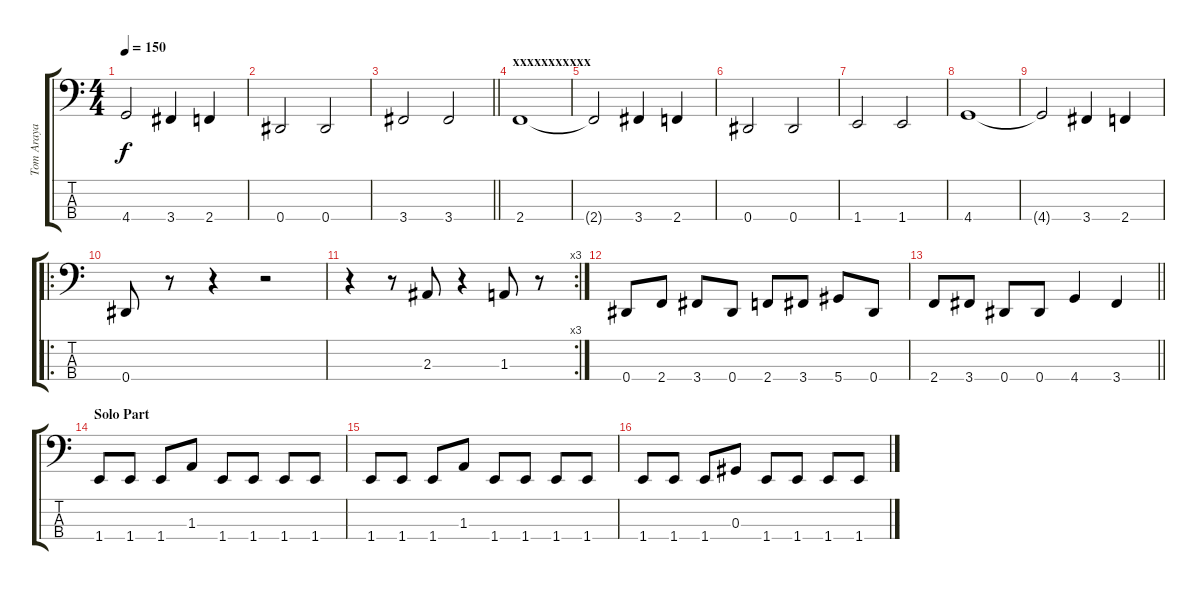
\track ("Tom Araya (Bass)" "Tom Araya ") {instrument electricbasspick}
\staff {score tabs}
\tuning (Gb2 Db2 Ab1 Eb1) {hide}
\ts (4 4)
\tempo 150
\clef f4
\ks c
4.4{t}.2{dy f} 3.4.4 2.4.4 |
0.4.2 0.4.2 |
\barLineRight lightlight
3.4.2 3.4.2 |
\section ("" "xxxxxxxxxxx")
2.4.1 |
2.4{t}.2 3.4.4 2.4.4 |
0.4.2 0.4.2 |
1.4.2 1.4.2 |
4.4.1 |
4.4{t}.2 3.4.4 2.4.4 |
\ro
0.4.8 r.8 r.4 r.2 |
\rc 3
r.4 r.8 2.3.8 r.4 1.3.8 r.8 |
0.4.8 2.4.8 3.4.8 0.4.8 2.4.8 3.4.8 5.4.8 0.4.8 |
\barLineRight lightlight
2.4.8 3.4.8 0.4.8 0.4.8 4.4.4 3.4.4 |
\section ("" "Solo Part")
1.4.8 1.4.8 1.4.8 1.3.8 1.4.8 1.4.8 1.4.8 1.4.8 |
1.4.8 1.4.8 1.4.8 1.3.8 1.4.8 1.4.8 1.4.8 1.4.8 |
1.4.8 1.4.8 1.4.8 0.3.8 1.4.8 1.4.8 1.4.8 1.4.8
